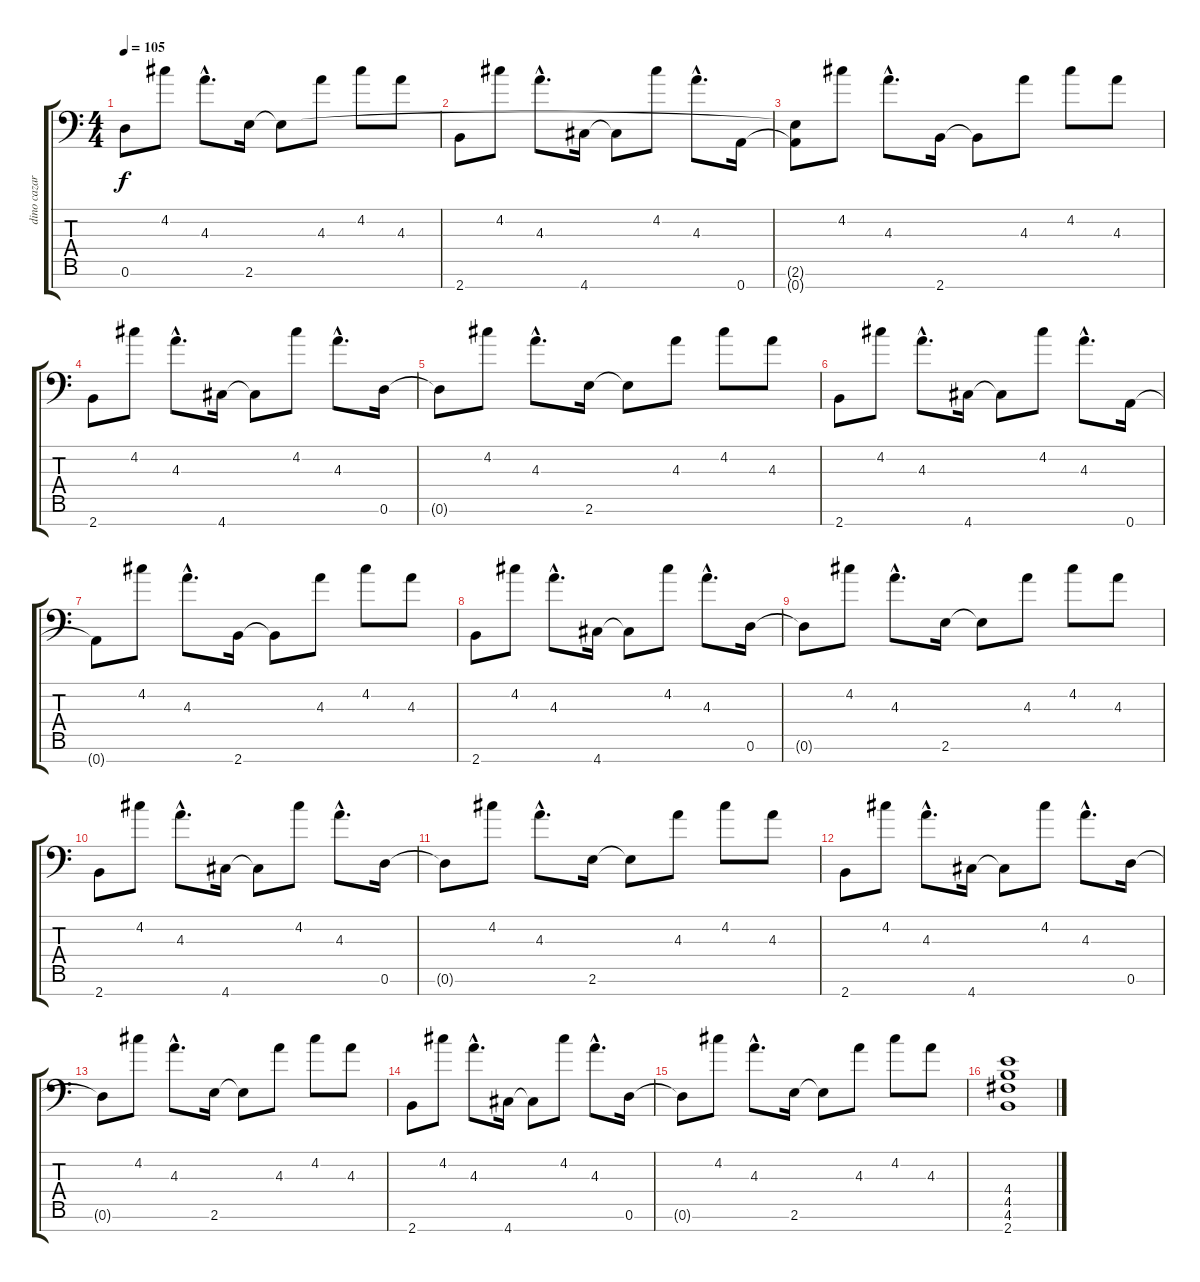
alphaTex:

\track ("dino cazares" "dino cazar") {instrument distortionguitar}
\staff {score tabs}
\tuning (D4 A3 F3 C3 G2 D2 A1) {hide}
\ts (4 4)
\tempo 105
\clef f4
\ks c
0.6{t}.8{dy f} 4.2.8 4.3{hac}.8{d} 2.6.16 2.6{t}.8 4.3.8 4.2.8 4.3.8 |
2.7.8 4.2.8 4.3{hac}.8{d} 4.7.16 4.7{t}.8 4.2.8 4.3{hac}.8{d} 0.7.16 |
(2.6{t} 0.7{t}).8 4.2.8 4.3{hac}.8{d} 2.7.16 2.7{t}.8 4.3.8 4.2.8 4.3.8 |
2.7.8 4.2.8 4.3{hac}.8{d} 4.7.16 4.7{t}.8 4.2.8 4.3{hac}.8{d} 0.6.16 |
0.6{t}.8 4.2.8 4.3{hac}.8{d} 2.6.16 2.6{t}.8 4.3.8 4.2.8 4.3.8 |
2.7.8 4.2.8 4.3{hac}.8{d} 4.7.16 4.7{t}.8 4.2.8 4.3{hac}.8{d} 0.7.16 |
0.7{t}.8 4.2.8 4.3{hac}.8{d} 2.7.16 2.7{t}.8 4.3.8 4.2.8 4.3.8 |
2.7.8 4.2.8 4.3{hac}.8{d} 4.7.16 4.7{t}.8 4.2.8 4.3{hac}.8{d} 0.6.16 |
0.6{t}.8 4.2.8 4.3{hac}.8{d} 2.6.16 2.6{t}.8 4.3.8 4.2.8 4.3.8 |
2.7.8 4.2.8 4.3{hac}.8{d} 4.7.16 4.7{t}.8 4.2.8 4.3{hac}.8{d} 0.6.16 |
0.6{t}.8 4.2.8 4.3{hac}.8{d} 2.6.16 2.6{t}.8 4.3.8 4.2.8 4.3.8 |
2.7.8 4.2.8 4.3{hac}.8{d} 4.7.16 4.7{t}.8 4.2.8 4.3{hac}.8{d} 0.6.16 |
0.6{t}.8 4.2.8 4.3{hac}.8{d} 2.6.16 2.6{t}.8 4.3.8 4.2.8 4.3.8 |
2.7.8 4.2.8 4.3{hac}.8{d} 4.7.16 4.7{t}.8 4.2.8 4.3{hac}.8{d} 0.6.16 |
0.6{t}.8 4.2.8 4.3{hac}.8{d} 2.6.16 2.6{t}.8 4.3.8 4.2.8 4.3.8 |
(4.4 4.5 4.6 2.7).1{volume 0}
